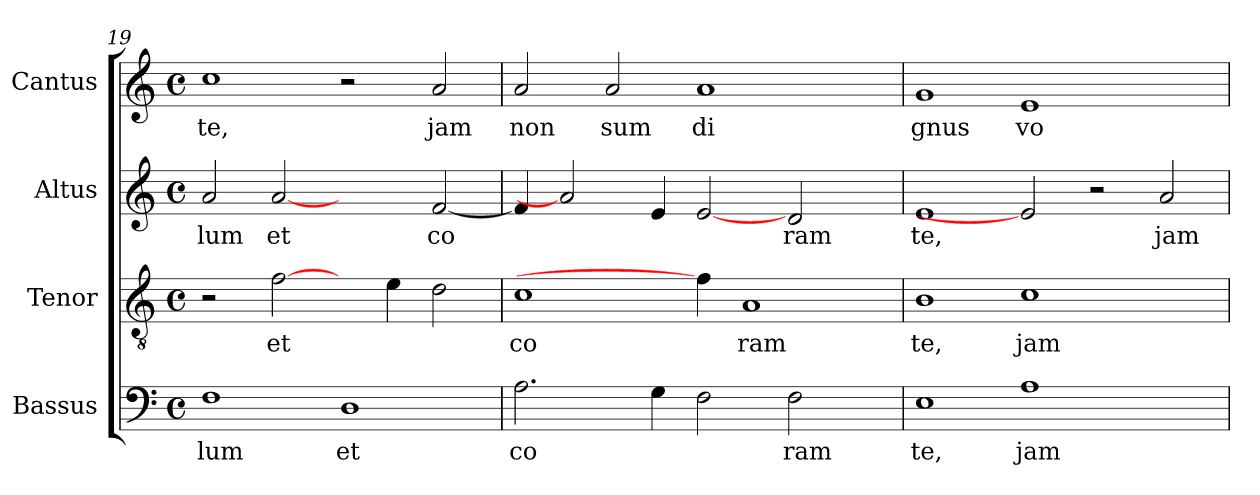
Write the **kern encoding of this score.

**kern	**text	**kern	**text	**kern	**text	**kern	**text
*part4	*part4	*part3	*part3	*part2	*part2	*part1	*part1
*staff4	*staff4	*staff3	*staff3	*staff2	*staff2	*staff1	*staff1
*I"Bassus	*	*I"Tenor	*	*I"Altus	*	*I"Cantus	*
*clefF4	*	*clefGv2	*	*clefG2	*	*clefG2	*
*	*	*	*	*k[]	*	*	*
*	*	*	*	*C:	*	*	*
*M4/4	*	*M4/4	*	*M4/4	*	*M4/4	*
*met(c)	*	*met(c)	*	*met(c)	*	*met(c)	*
=19	=19	=19	=19	=19	=19	=19	=19
!	!LO:LY:b:cj	!	!	!	!LO:LY:b:cj	!	!LO:LY:b:cj
1F	lum	2r	.	2a/	lum	1cc	te,
!	!	!	!LO:LY:b:cj	!	!LO:LY:b:cj	!	!
.	.	[2f\	et	[2a	et	.	.
!	!LO:LY:b:cj	!	!	!	!	!	!
1D	et	4ryy	.	2ryy	.	2r	.
.	.	4e\	.	.	.	.	.
!	!	!	!	!	!LO:LY:b:cj	!	!LO:LY:b:cj
.	.	2d\	.	[<2f/	co	2a/	jam
=20	=20	=20	=20	=20	=20	=20	=20
!	!LO:LY:b:cj	!	!LO:LY:b:cj	!	!	!	!LO:LY:b:cj
2.A\	co	1c	co	4f/]	.	2a/	non
.	.	.	.	2a]	.	.	.
!	!	!	!	!	!	!	!LO:LY:b:cj
.	.	.	.	.	.	2a/	sum
4G\	.	.	.	4e/	.	.	.
!	!	!	!	!	!	!	!LO:LY:b:cj
2F\	.	4f\]	.	[2e	.	1a	di
!	!	!	!LO:LY:b:cj	!	!	!	!
.	.	1A	ram	.	.	.	.
!	!LO:LY:b:cj	!	!	!	!LO:LY:b:cj	!	!
2F\	ram	.	.	2d/	ram	.	.
4ryy	.	.	.	4ryy	.	4ryy	.
=21	=21	=21	=21	=21	=21	=21	=21
!	!LO:LY:b:cj	!	!LO:LY:b:cj	!	!LO:LY:b:cj	!	!LO:LY:b:cj
1E	te,	1B	te,	1e	te,	1g	gnus
!	!LO:LY:b:cj	!	!LO:LY:b:cj	!	!	!	!LO:LY:b:cj
1A	jam	1c	jam	2e]	.	1e	vo
.	.	.	.	2r	.	.	.
!	!	!	!	!	!LO:LY:b:cj	!	!
2ryy	.	2ryy	.	2a/	jam	2ryy	.
=	=	=	=	=	=	=	=
*-	*-	*-	*-	*-	*-	*-	*-
